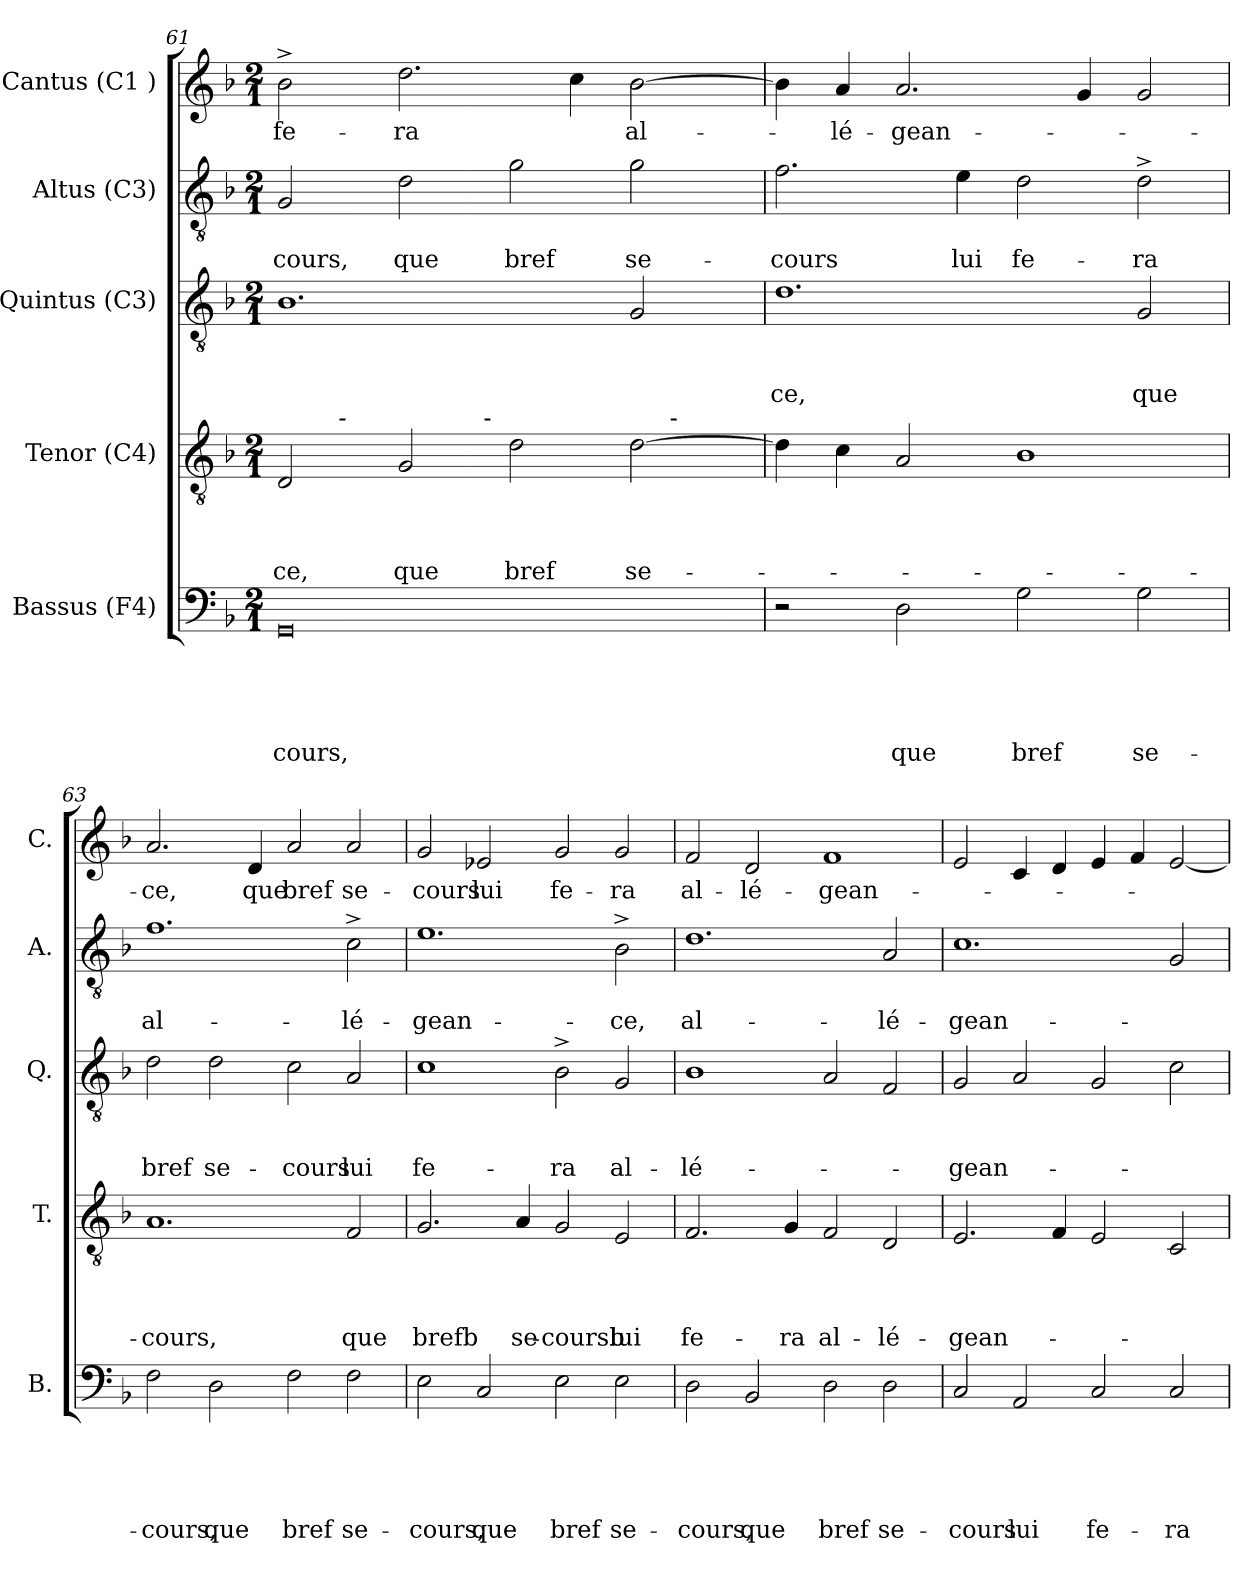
**kern	**text	**text	**text	**text	**text	**kern	**text	**text	**text	**text	**kern	**text	**text	**text	**kern	**text	**text	**kern	**text
*part5	*part5	*part5	*part5	*part5	*part5	*part4	*part4	*part4	*part4	*part4	*part3	*part3	*part3	*part3	*part2	*part2	*part2	*part1	*part1
*staff5	*staff5	*staff5	*staff5	*staff5	*staff5	*staff4	*staff4	*staff4	*staff4	*staff4	*staff3	*staff3	*staff3	*staff3	*staff2	*staff2	*staff2	*staff1	*staff1
*I"Bassus (F4)	*	*	*	*	*	*I"Tenor (C4)	*	*	*	*	*I"Quintus (C3)	*	*	*	*I"Altus (C3)	*	*	*I"Cantus (C1 )	*
*I'B.	*	*	*	*	*	*I'T.	*	*	*	*	*I'Q.	*	*	*	*I'A.	*	*	*I'C.	*
!!LO:PB:g=z
*clefF4	*	*	*	*	*	*clefGv2	*	*	*	*	*clefGv2	*	*	*	*clefGv2	*	*	*clefG2	*
*k[b-]	*	*	*	*	*	*k[b-]	*	*	*	*	*k[b-]	*	*	*	*k[b-]	*	*	*k[b-]	*
*F:	*	*	*	*	*	*F:	*	*	*	*	*F:	*	*	*	*F:	*	*	*F:	*
*M2/1	*	*	*	*	*	*M2/1	*	*	*	*	*M2/1	*	*	*	*M2/1	*	*	*M2/1	*
=61	=61	=61	=61	=61	=61	=61	=61	=61	=61	=61	=61	=61	=61	=61	=61	=61	=61	=61	=61
!	!	!	!	!	!LO:LY:b	!	!	!	!	!LO:LY:b	!	!	!	!	!	!	!LO:LY:b	!	!LO:LY:b
*	*	*	*	*	*	*^	*	*	*	*	*	*	*	*	*	*	*	*	*
*	*	*	*	*	*	*	*^	*	*	*	*	*	*	*	*	*	*	*	*	*
*	*	*	*	*	*	*	*	*^	*	*	*	*	*	*	*	*	*	*	*	*	*
0GG	.	.	.	.	-cours,	2D/	4ryy	2...ryy	1ryy	.	.	.	-ce,	1.B-	.	.	.	2G/	.	-cours,	2b-^>\	fe-
!	!	!	!	!	!	!	!LO:TX:a:t=-	!	!	!	!	!	!	!	!	!	!	!	!	!	!	!
.	.	.	.	.	.	.	1..ryy	.	.	.	.	.	.	.	.	.	.	.	.	.	.	.
!	!	!	!	!	!	!	!	!	!	!	!	!	!LO:LY:b	!	!	!	!	!	!	!LO:LY:b	!	!LO:LY:b
.	.	.	.	.	.	2G/	.	.	.	.	.	.	que	.	.	.	.	2d\	.	que	2.dd\	-ra
!	!	!	!	!	!	!	!	!LO:TX:a:t=-	!	!	!	!	!	!	!	!	!	!	!	!	!	!
.	.	.	.	.	.	.	.	1ryy	.	.	.	.	.	.	.	.	.	.	.	.	.	.
!	!	!	!	!	!	!	!	!	!	!	!	!	!LO:LY:b	!	!	!	!	!	!	!LO:LY:b	!	!
.	.	.	.	.	.	2d\	.	.	2ryy	.	.	.	bref	.	.	.	.	2g\	.	bref	.	.
.	.	.	.	.	.	.	.	.	.	.	.	.	.	.	.	.	.	.	.	.	4cc\	.
!	!	!	!	!	!	!	!	!	!	!	!	!	!LO:LY:b	!	!	!	!	!	!	!LO:LY:b	!	!LO:LY:b
.	.	.	.	.	.	[>2d\	.	.	8ryy	.	.	.	se-	2G/	.	.	.	2g\	.	se-	[>2b-\	al-
!	!	!	!	!	!	!	!	!	!LO:TX:a:t=-	!	!	!	!	!	!	!	!	!	!	!	!	!
.	.	.	.	.	.	.	.	.	4.ryy	.	.	.	.	.	.	.	.	.	.	.	.	.
.	.	.	.	.	.	.	.	16ryy	.	.	.	.	.	.	.	.	.	.	.	.	.	.
=62	=62	=62	=62	=62	=62	=62	=62	=62	=62	=62	=62	=62	=62	=62	=62	=62	=62	=62	=62	=62	=62	=62
!	!	!	!	!	!	!	!	!	!	!	!	!	!	!	!	!	!LO:LY:b	!	!	!LO:LY:b	!	!
*	*	*	*	*	*	*v	*v	*v	*v	*	*	*	*	*	*	*	*	*	*	*	*	*
2r	.	.	.	.	.	4d\]	.	.	.	.	1.d	.	.	-ce,	2.f\	.	-cours	4b-\]	.
!	!	!	!	!	!	!	!	!	!	!	!	!	!	!	!	!	!	!	!LO:LY:b
.	.	.	.	.	.	4c\	.	.	.	.	.	.	.	.	.	.	.	4a/	-lé-
!	!	!	!	!	!LO:LY:b	!	!	!	!	!	!	!	!	!	!	!	!	!	!LO:LY:b
2D\	.	.	.	.	que	2A/	.	.	.	.	.	.	.	.	.	.	.	2.a/	-gean-
!	!	!	!	!	!	!	!	!	!	!	!	!	!	!	!	!	!LO:LY:b	!	!
.	.	.	.	.	.	.	.	.	.	.	.	.	.	.	4e\	.	lui	.	.
!	!	!	!	!	!LO:LY:b	!	!	!	!	!	!	!	!	!	!	!	!LO:LY:b	!	!
2G\	.	.	.	.	bref	1B-	.	.	.	.	.	.	.	.	2d\	.	fe-	.	.
.	.	.	.	.	.	.	.	.	.	.	.	.	.	.	.	.	.	4g/	.
!	!	!	!	!	!LO:LY:b	!	!	!	!	!	!	!	!	!LO:LY:b	!	!	!LO:LY:b	!	!
2G\	.	.	.	.	se-	.	.	.	.	.	2G/	.	.	que	2d^>\	.	-ra	2g/	.
=63	=63	=63	=63	=63	=63	=63	=63	=63	=63	=63	=63	=63	=63	=63	=63	=63	=63	=63	=63
!	!	!	!	!	!LO:LY:b	!	!	!	!	!LO:LY:b	!	!	!	!LO:LY:b	!	!	!LO:LY:b	!	!LO:LY:b
2F\	.	.	.	.	-cours,	1.A	.	.	.	-cours,	2d\	.	.	bref	1.f	.	al-	2.a/	-ce,
!	!	!	!	!	!LO:LY:b	!	!	!	!	!	!	!	!	!LO:LY:b	!	!	!	!	!
2D\	.	.	.	.	que	.	.	.	.	.	2d\	.	.	se-	.	.	.	.	.
!	!	!	!	!	!	!	!	!	!	!	!	!	!	!	!	!	!	!	!LO:LY:b
.	.	.	.	.	.	.	.	.	.	.	.	.	.	.	.	.	.	4d/	que
!	!	!	!	!	!LO:LY:b	!	!	!	!	!	!	!	!	!LO:LY:b	!	!	!	!	!LO:LY:b
2F\	.	.	.	.	bref	.	.	.	.	.	2c\	.	.	-cours	.	.	.	2a/	bref
!	!	!	!	!	!LO:LY:b	!	!	!	!	!LO:LY:b	!	!	!	!LO:LY:b	!	!	!LO:LY:b	!	!LO:LY:b
2F\	.	.	.	.	se-	2F/	.	.	.	que	2A/	.	.	lui	2c^>\	.	-lé-	2a/	se-
=64	=64	=64	=64	=64	=64	=64	=64	=64	=64	=64	=64	=64	=64	=64	=64	=64	=64	=64	=64
!	!	!	!	!	!LO:LY:b	!	!	!	!	!LO:LY:b:rj	!	!	!	!LO:LY:b	!	!	!LO:LY:b	!	!LO:LY:b
2E\	.	.	.	.	-cours,	2.G/	.	.	.	brefb	1c	.	.	fe-	1.e	.	-gean-	2g/	-cours
!	!	!	!	!	!LO:LY:b	!	!	!	!	!	!	!	!	!	!	!	!	!	!LO:LY:b
2C/	.	.	.	.	que	.	.	.	.	.	.	.	.	.	.	.	.	2e-/	lui
!	!	!	!	!	!	!	!	!	!	!LO:LY:b	!	!	!	!	!	!	!	!	!
.	.	.	.	.	.	4A/	.	.	.	se-	.	.	.	.	.	.	.	.	.
!	!	!	!	!	!LO:LY:b	!	!	!	!	!LO:LY:b:rj	!	!	!	!LO:LY:b	!	!	!	!	!LO:LY:b
2E\	.	.	.	.	bref	2G/	.	.	.	-coursb	2B-^>\	.	.	-ra	.	.	.	2g/	fe-
!	!	!	!	!	!LO:LY:b	!	!	!	!	!LO:LY:b	!	!	!	!LO:LY:b	!	!	!LO:LY:b	!	!LO:LY:b
2E\	.	.	.	.	se-	2E/	.	.	.	lui	2G/	.	.	al-	2B-^>\	.	-ce,	2g/	-ra
!!LO:LB:g=z
=65	=65	=65	=65	=65	=65	=65	=65	=65	=65	=65	=65	=65	=65	=65	=65	=65	=65	=65	=65
!	!	!	!	!	!LO:LY:b	!	!	!	!	!LO:LY:b	!	!	!	!LO:LY:b	!	!	!LO:LY:b	!	!LO:LY:b
2D\	.	.	.	.	-cours,	2.F/	.	.	.	fe-	1B-	.	.	-lé-	1.d	.	al-	2f/	al-
!	!	!	!	!	!LO:LY:b	!	!	!	!	!	!	!	!	!	!	!	!	!	!LO:LY:b
2BB-/	.	.	.	.	que	.	.	.	.	.	.	.	.	.	.	.	.	2d/	-lé-
!	!	!	!	!	!	!	!	!	!	!LO:LY:b	!	!	!	!	!	!	!	!	!
.	.	.	.	.	.	4G/	.	.	.	-ra	.	.	.	.	.	.	.	.	.
!	!	!	!	!	!LO:LY:b	!	!	!	!	!LO:LY:b	!	!	!	!	!	!	!	!	!LO:LY:b
2D\	.	.	.	.	bref	2F/	.	.	.	al-	2A/	.	.	.	.	.	.	1f	-gean-
!	!	!	!	!	!LO:LY:b	!	!	!	!	!LO:LY:b	!	!	!	!	!	!	!LO:LY:b	!	!
2D\	.	.	.	.	se-	2D/	.	.	.	-lé-	2F/	.	.	.	2A/	.	-lé-	.	.
=66	=66	=66	=66	=66	=66	=66	=66	=66	=66	=66	=66	=66	=66	=66	=66	=66	=66	=66	=66
!	!	!	!	!	!LO:LY:b	!	!	!	!	!LO:LY:b	!	!	!	!LO:LY:b	!	!	!LO:LY:b	!	!
2C/	.	.	.	.	-cours	2.E/	.	.	.	-gean-	2G/	.	.	-gean-	1.c	.	-gean-	2e/	.
!	!	!	!	!	!LO:LY:b	!	!	!	!	!	!	!	!	!	!	!	!	!	!
2AA/	.	.	.	.	lui	.	.	.	.	.	2A/	.	.	.	.	.	.	4c/	.
.	.	.	.	.	.	4F/	.	.	.	.	.	.	.	.	.	.	.	4d/	.
!	!	!	!	!	!LO:LY:b	!	!	!	!	!	!	!	!	!	!	!	!	!	!
2C/	.	.	.	.	fe-	2E/	.	.	.	.	2G/	.	.	.	.	.	.	4e/	.
.	.	.	.	.	.	.	.	.	.	.	.	.	.	.	.	.	.	4f/	.
!	!	!	!	!	!LO:LY:b	!	!	!	!	!	!	!	!	!	!	!	!	!	!
2C/	.	.	.	.	-ra	2C/	.	.	.	.	2c\	.	.	.	2G/	.	.	[<2e/	.
=	=	=	=	=	=	=	=	=	=	=	=	=	=	=	=	=	=	=	=
*-	*-	*-	*-	*-	*-	*-	*-	*-	*-	*-	*-	*-	*-	*-	*-	*-	*-	*-	*-
